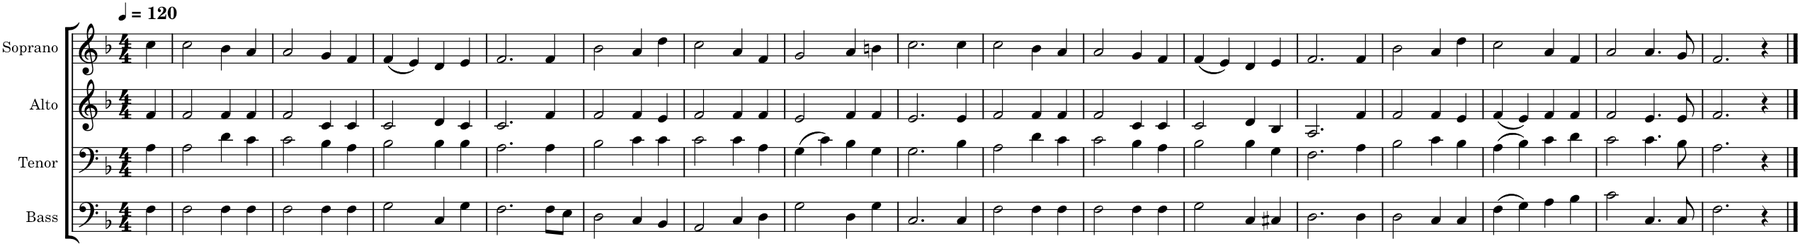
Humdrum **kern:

**kern	**kern	**kern	**kern
*part4	*part3	*part2	*part1
*staff4	*staff3	*staff2	*staff1
*I"Bass	*I"Tenor	*I"Alto	*I"Soprano
*I'B.	*I'T.	*I'A.	*I'S.
*clefF4	*clefF4	*clefG2	*clefG2
*k[b-]	*k[b-]	*k[b-]	*k[b-]
*M4/4	*M4/4	*M4/4	*M4/4
*MM120	*MM120	*MM120	*MM120
=	=	=	=
4F\	4A\	4f/	4cc\
=1	=1	=1	=1
2F\	2A\	2f/	2cc\
4F\	4d\	4f/	4b-\
4F\	4c\	4f/	4a/
=2	=2	=2	=2
2F\	2c\	2f/	2a/
4F\	4B-\	4c/	4g/
4F\	4A\	4c/	4f/
=3	=3	=3	=3
2G\	2B-\	2c/	(4f/
.	.	.	4e/)
4C/	4B-\	4d/	4d/
4G\	4B-\	4c/	4e/
=4	=4	=4	=4
2.F\	2.A\	2.c/	2.f/
8F\L	4A\	4f/	4f/
8E\J	.	.	.
=5	=5	=5	=5
2D\	2B-\	2f/	2b-\
4C/	4c\	4f/	4a/
4BB-/	4c\	4e/	4dd\
=6	=6	=6	=6
2AA/	2c\	2f/	2cc\
4C/	4c\	4f/	4a/
4D\	4A\	4f/	4f/
=7	=7	=7	=7
2G\	(4G\	2e/	2g/
.	4c\)	.	.
4D\	4B-\	4f/	4a/
4G\	4G\	4f/	4bn\
=8	=8	=8	=8
2.C/	2.G\	2.e/	2.cc\
4C/	4B-\	4e/	4cc\
=9	=9	=9	=9
2F\	2A\	2f/	2cc\
4F\	4d\	4f/	4b-\
4F\	4c\	4f/	4a/
=10	=10	=10	=10
2F\	2c\	2f/	2a/
4F\	4B-\	4c/	4g/
4F\	4A\	4c/	4f/
=11	=11	=11	=11
2G\	2B-\	2c/	(4f/
.	.	.	4e/)
4C/	4B-\	4d/	4d/
4C#X/	4G\	4B-/	4e/
=12	=12	=12	=12
2.D\	2.F\	2.A/	2.f/
4D\	4A\	4f/	4f/
=13	=13	=13	=13
2D\	2B-\	2f/	2b-\
4C/	4c\	4f/	4a/
4C/	4B-\	4e/	4dd\
=14	=14	=14	=14
(4F\	(4A\	(4f/	2cc\
4G\)	4B-\)	4e/)	.
4A\	4c\	4f/	4a/
4B-\	4d\	4f/	4f/
=15	=15	=15	=15
2c\	2c\	2f/	2a/
4.C/	4.c\	4.e/	4.a/
8C/	8B-\	8e/	8g/
=16	=16	=16	=16
2.F\	2.A\	2.f/	2.f/
4r	4r	4r	4r
==	==	==	==
*-	*-	*-	*-
